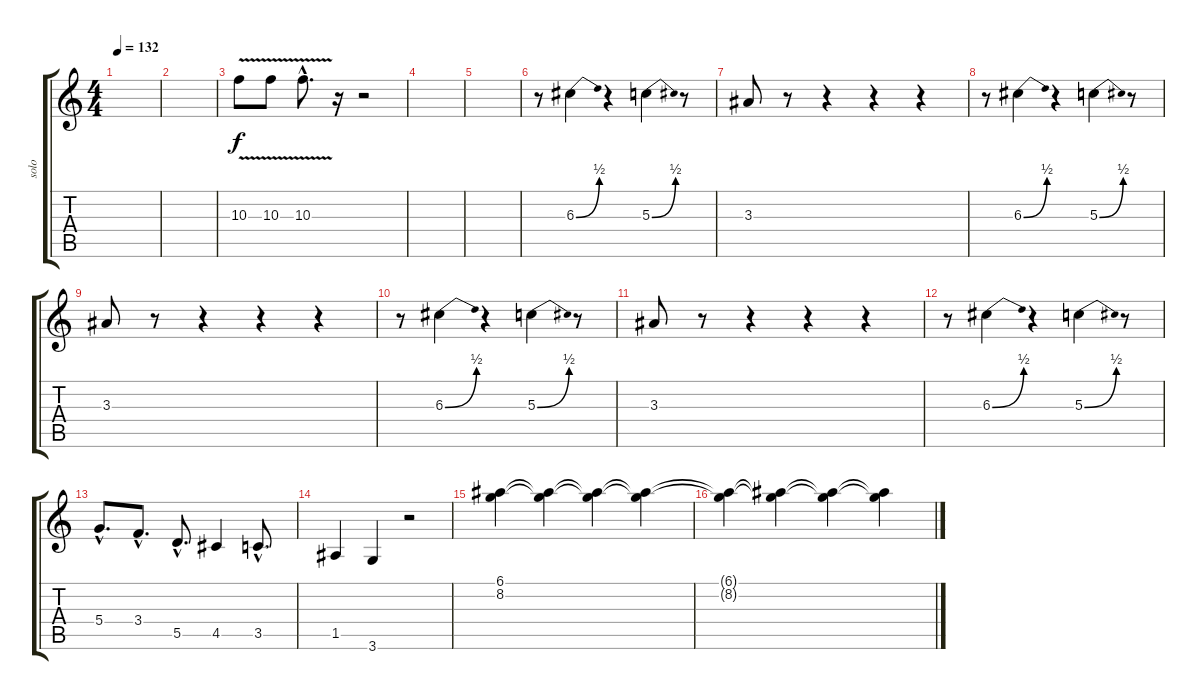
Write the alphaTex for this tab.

\track ("solo" "solo") {instrument overdrivenguitar}
\staff {score tabs}
\tuning (E4 B3 G3 D3 A2 E2) {hide}
\ts (4 4)
\tempo 132
\clef g2
\ks c
|
|
10.3{v}.8{volume 11} 10.3{v}.8 10.3{v hac}.8{d} r.16 r.2 |
|
|
r.8 6.3{be (bend 0 0 60 2)}.4 r.4 5.3{be (bend 0 0 60 2)}.4 r.8 |
3.3.8 r.8 r.4 r.4 r.4 |
r.8 6.3{be (bend 0 0 60 2)}.4 r.4 5.3{be (bend 0 0 60 2)}.4 r.8 |
3.3.8 r.8 r.4 r.4 r.4 |
r.8 6.3{be (bend 0 0 60 2)}.4 r.4 5.3{be (bend 0 0 60 2)}.4 r.8 |
3.3.8 r.8 r.4 r.4 r.4 |
r.8 6.3{be (bend 0 0 60 2)}.4 r.4 5.3{be (bend 0 0 60 2)}.4 r.8 |
5.4{hac}.8{d} 3.4{hac}.8{d} 5.5{hac}.8{d} 4.5.4 3.5{hac}.8{d} |
1.5.4 3.6.4 r.2 |
(6.1 8.2).4 (6.1{t} 8.2{t}).4 (6.1{t} 8.2{t}).4{volume 9} (6.1{t} 8.2{t}).4 |
(6.1{t} 8.2{t}).4{volume 8} (6.1{t} 8.2{t}).4{volume 7} (6.1{t} 8.2{t}).4{volume 6} (6.1{t} 8.2{t}).4{volume 5}
